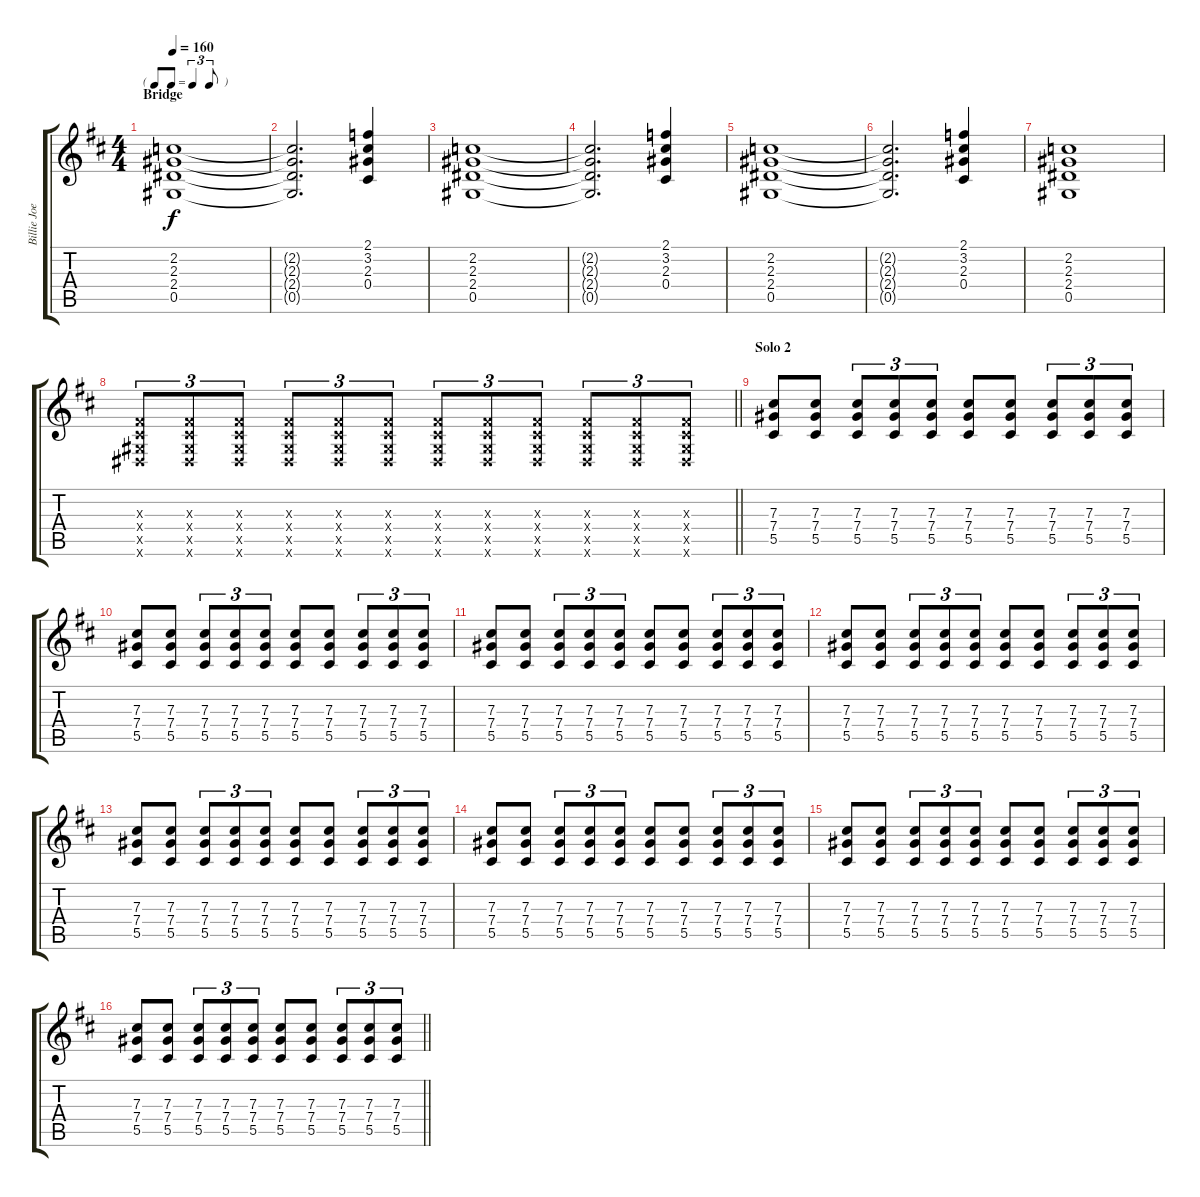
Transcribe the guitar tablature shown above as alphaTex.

\track ("Billie Joe Armstrong (Rhthym Guitar)" "Billie Joe") {instrument distortionguitar}
\staff {score tabs}
\tuning (Eb4 Bb3 Gb3 Db3 Ab2 Eb2) {hide}
\ts (4 4)
\tf triplet8th
\section ("" "Bridge")
\tempo 160
\clef g2
\ks d
(2.2 2.3 2.4 0.5).1{dy f balance 8} |
(2.2{t} 2.3{t} 2.4{t} 0.5{t}).2{d} (2.1 3.2 2.3 0.4).4 |
(2.2 2.3 2.4 0.5).1 |
(2.2{t} 2.3{t} 2.4{t} 0.5{t}).2{d} (2.1 3.2 2.3 0.4).4 |
(2.2 2.3 2.4 0.5).1 |
(2.2{t} 2.3{t} 2.4{t} 0.5{t}).2{d} (2.1 3.2 2.3 0.4).4 |
(2.2 2.3 2.4 0.5).1 |
\barLineRight lightlight
(0.3{x} 0.4{x} 0.5{x} 0.6{x}).8{tu (3 2)} (0.3{x} 0.4{x} 0.5{x} 0.6{x}).8{tu (3 2)} (0.3{x} 0.4{x} 0.5{x} 0.6{x}).8{tu (3 2)} (0.3{x} 0.4{x} 0.5{x} 0.6{x}).8{tu (3 2)} (0.3{x} 0.4{x} 0.5{x} 0.6{x}).8{tu (3 2)} (0.3{x} 0.4{x} 0.5{x} 0.6{x}).8{tu (3 2)} (0.3{x} 0.4{x} 0.5{x} 0.6{x}).8{tu (3 2)} (0.3{x} 0.4{x} 0.5{x} 0.6{x}).8{tu (3 2)} (0.3{x} 0.4{x} 0.5{x} 0.6{x}).8{tu (3 2)} (0.3{x} 0.4{x} 0.5{x} 0.6{x}).8{tu (3 2)} (0.3{x} 0.4{x} 0.5{x} 0.6{x}).8{tu (3 2)} (0.3{x} 0.4{x} 0.5{x} 0.6{x}).8{tu (3 2)} |
\section ("" "Solo 2")
(7.3 7.4 5.5).8 (7.3 7.4 5.5).8 (7.3 7.4 5.5).8{tu (3 2)} (7.3 7.4 5.5).8{tu (3 2)} (7.3 7.4 5.5).8{tu (3 2)} (7.3 7.4 5.5).8 (7.3 7.4 5.5).8 (7.3 7.4 5.5).8{tu (3 2)} (7.3 7.4 5.5).8{tu (3 2)} (7.3 7.4 5.5).8{tu (3 2)} |
(7.3 7.4 5.5).8 (7.3 7.4 5.5).8 (7.3 7.4 5.5).8{tu (3 2)} (7.3 7.4 5.5).8{tu (3 2)} (7.3 7.4 5.5).8{tu (3 2)} (7.3 7.4 5.5).8 (7.3 7.4 5.5).8 (7.3 7.4 5.5).8{tu (3 2)} (7.3 7.4 5.5).8{tu (3 2)} (7.3 7.4 5.5).8{tu (3 2)} |
(7.3 7.4 5.5).8 (7.3 7.4 5.5).8 (7.3 7.4 5.5).8{tu (3 2)} (7.3 7.4 5.5).8{tu (3 2)} (7.3 7.4 5.5).8{tu (3 2)} (7.3 7.4 5.5).8 (7.3 7.4 5.5).8 (7.3 7.4 5.5).8{tu (3 2)} (7.3 7.4 5.5).8{tu (3 2)} (7.3 7.4 5.5).8{tu (3 2)} |
(7.3 7.4 5.5).8 (7.3 7.4 5.5).8 (7.3 7.4 5.5).8{tu (3 2)} (7.3 7.4 5.5).8{tu (3 2)} (7.3 7.4 5.5).8{tu (3 2)} (7.3 7.4 5.5).8 (7.3 7.4 5.5).8 (7.3 7.4 5.5).8{tu (3 2)} (7.3 7.4 5.5).8{tu (3 2)} (7.3 7.4 5.5).8{tu (3 2)} |
(7.3 7.4 5.5).8 (7.3 7.4 5.5).8 (7.3 7.4 5.5).8{tu (3 2)} (7.3 7.4 5.5).8{tu (3 2)} (7.3 7.4 5.5).8{tu (3 2)} (7.3 7.4 5.5).8 (7.3 7.4 5.5).8 (7.3 7.4 5.5).8{tu (3 2)} (7.3 7.4 5.5).8{tu (3 2)} (7.3 7.4 5.5).8{tu (3 2)} |
(7.3 7.4 5.5).8 (7.3 7.4 5.5).8 (7.3 7.4 5.5).8{tu (3 2)} (7.3 7.4 5.5).8{tu (3 2)} (7.3 7.4 5.5).8{tu (3 2)} (7.3 7.4 5.5).8 (7.3 7.4 5.5).8 (7.3 7.4 5.5).8{tu (3 2)} (7.3 7.4 5.5).8{tu (3 2)} (7.3 7.4 5.5).8{tu (3 2)} |
(7.3 7.4 5.5).8 (7.3 7.4 5.5).8 (7.3 7.4 5.5).8{tu (3 2)} (7.3 7.4 5.5).8{tu (3 2)} (7.3 7.4 5.5).8{tu (3 2)} (7.3 7.4 5.5).8 (7.3 7.4 5.5).8 (7.3 7.4 5.5).8{tu (3 2)} (7.3 7.4 5.5).8{tu (3 2)} (7.3 7.4 5.5).8{tu (3 2)} |
\barLineRight lightlight
(7.3 7.4 5.5).8 (7.3 7.4 5.5).8 (7.3 7.4 5.5).8{tu (3 2)} (7.3 7.4 5.5).8{tu (3 2)} (7.3 7.4 5.5).8{tu (3 2)} (7.3 7.4 5.5).8 (7.3 7.4 5.5).8 (7.3 7.4 5.5).8{tu (3 2)} (7.3 7.4 5.5).8{tu (3 2)} (7.3 7.4 5.5).8{tu (3 2)}
